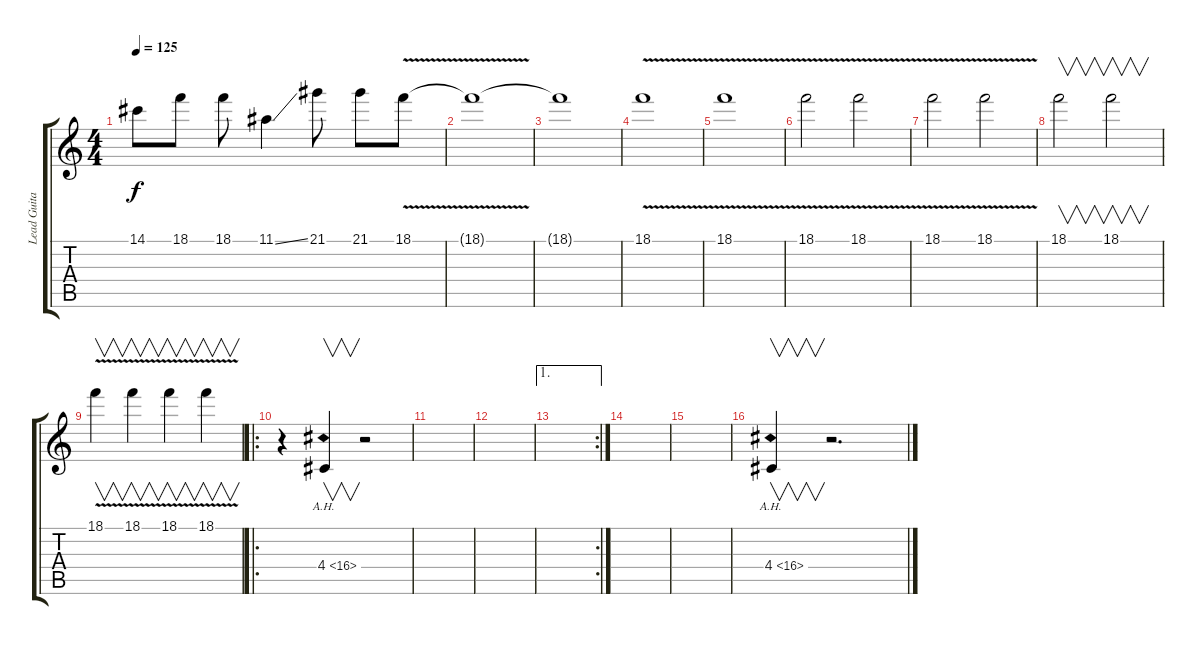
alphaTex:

\track ("Lead Guitar" "Lead Guita") {instrument distortionguitar}
\staff {score tabs}
\tuning (B3 Gb3 D3 A2 E2 B1) {hide}
\ts (4 4)
\tempo 125
\clef g2
\ks c
14.1.8{dy f} 18.1.8 18.1.8 11.1{ss}.4 21.1.8 21.1.8 18.1{v}.8 |
18.1{t}.1 |
18.1{t}.1 |
18.1{v}.1{volume 7} |
18.1{v}.1{volume 8} |
18.1{v}.2{volume 9} 18.1{v}.2 |
18.1{v}.2{volume 10} 18.1{v}.2 |
18.1.2{v volume 11} 18.1.2{v} |
18.1{v}.4{v volume 12 balance 13} 18.1{v}.4{v balance 3} 18.1{v}.4{v balance 13} 18.1{v}.4{v balance 3} |
\ro
r.4{volume 13 balance 8} 4.4{ah 12}.4{v instrument guitarharmonics} r.2 |
|
|
\ae 1
\rc 2
|
|
|
4.4{ah 12}.4{v} r.2{d}
